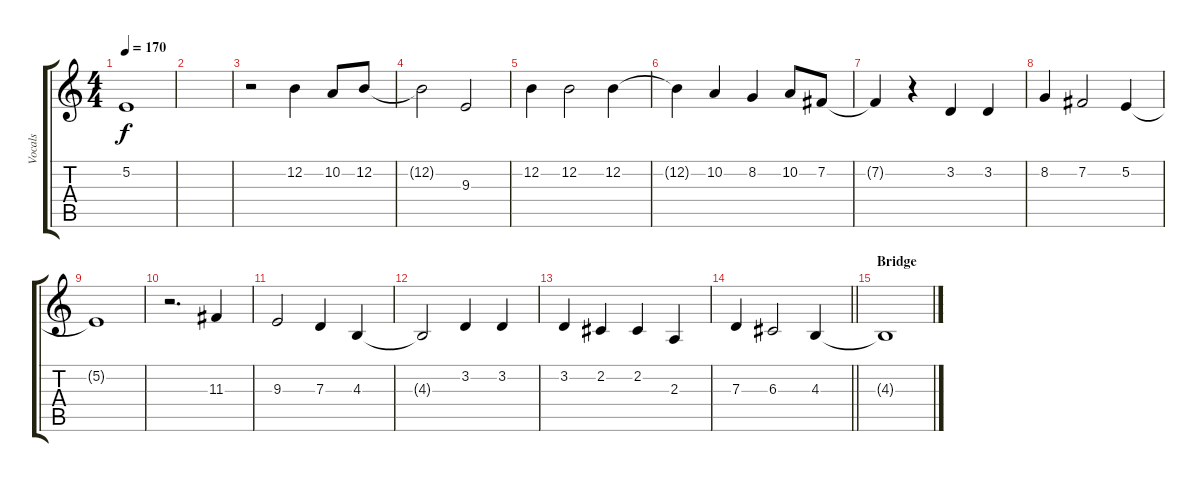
\track ("Vocals" "Vocals") {instrument flute}
\staff {score tabs}
\tuning (E4 B3 G3 D3 A2 E2) {hide}
\ts (4 4)
\tempo 170
\clef g2
\ks c
5.2{t}.1{dy f} |
|
r.2 12.2.4 10.2.8 12.2.8 |
12.2{t}.2 9.3.2 |
12.2.4 12.2.2 12.2.4 |
12.2{t}.4 10.2.4 8.2.4 10.2.8 7.2.8 |
7.2{t}.4 r.4 3.2.4 3.2.4 |
8.2.4 7.2.2 5.2.4 |
5.2{t}.1 |
r.2{d} 11.3.4 |
9.3.2 7.3.4 4.3.4 |
4.3{t}.2 3.2.4 3.2.4 |
3.2.4 2.2.4 2.2.4 2.3.4 |
\barLineRight lightlight
7.3.4 6.3.2 4.3.4 |
\section ("" "Bridge")
4.3{t}.1
